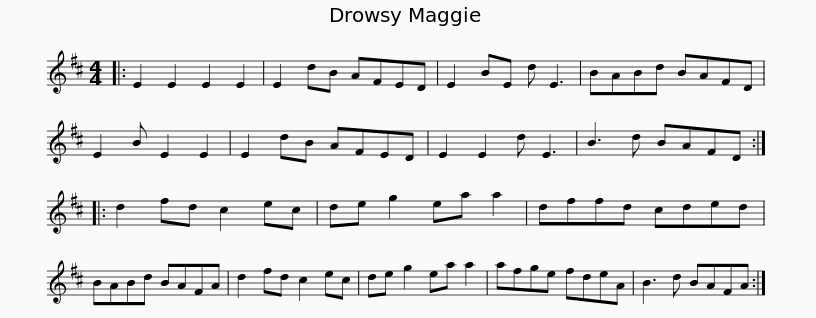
X:1
L:1/8
M:4/4
I:linebreak $
K:D
V:1 treble
V:1
|: E2 E2 E2 E2 | E2 dB AFED | E2 BE d E3 | BABd BAFD | E2 B E2 E2 | %5
 E2 dB AFED | E2 E2 d E3 |$ B3 d BAFD :: d2 fd c2 ec | de g2 ea a2 | %10
 dffd cded | BABd BAFA | d2 fd c2 ec |$ de g2 ea a2 | afge fdeA | %15
 B3 d BAFA :| %16
